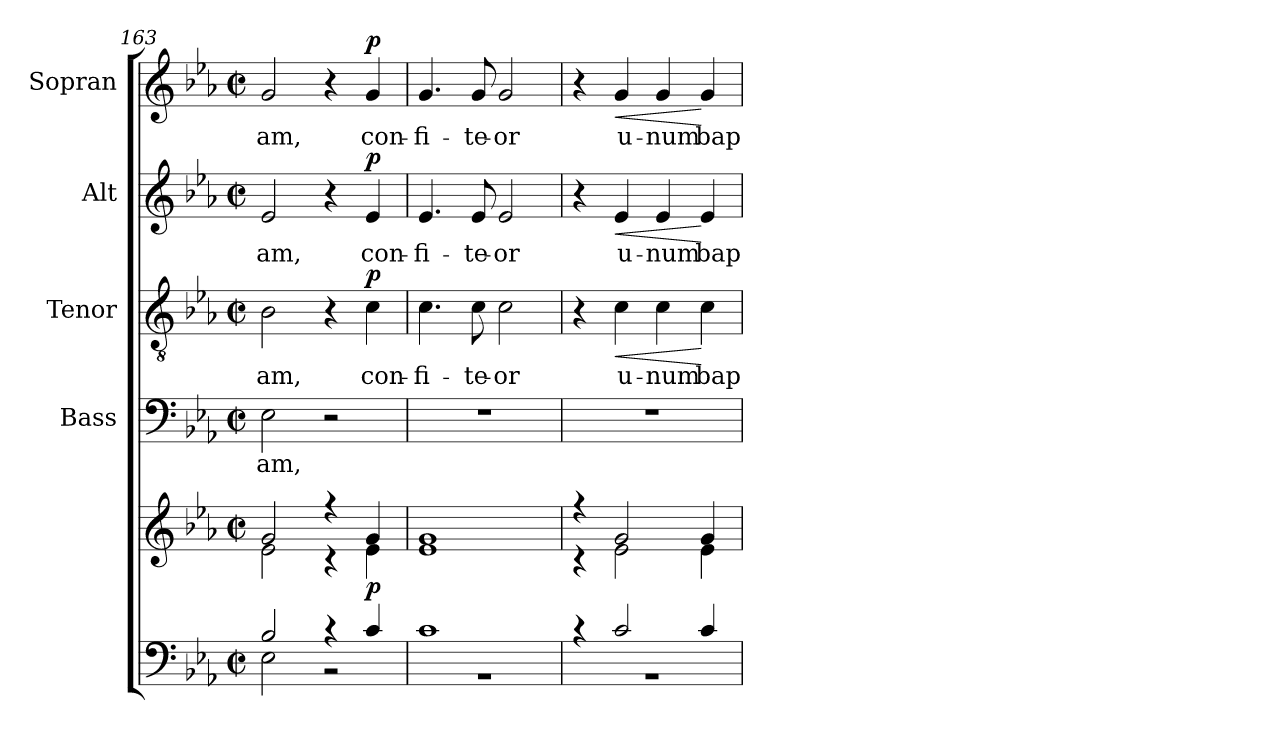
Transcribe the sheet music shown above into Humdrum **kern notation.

**kern	**kern	**dynam	**kern	**text	**kern	**text	**dynam	**kern	**text	**dynam	**kern	**text	**dynam
*part5	*part5	*part5	*part4	*part4	*part3	*part3	*part3	*part2	*part2	*part2	*part1	*part1	*part1
*staff6	*staff5	*staff5/6	*staff4	*staff4	*staff3	*staff3	*staff3	*staff2	*staff2	*staff2	*staff1	*staff1	*staff1
*	*	*	*I"Bass	*	*I"Tenor	*	*	*I"Alt	*	*	*I"Sopran	*	*
*	*	*	*I'B.	*	*I'T.	*	*	*I'A.	*	*	*I'S.	*	*
*clefF4	*clefG2	*	*clefF4	*	*clefGv2	*	*	*clefG2	*	*	*clefG2	*	*
*k[b-e-a-]	*k[b-e-a-]	*	*k[b-e-a-]	*	*k[b-e-a-]	*	*	*k[b-e-a-]	*	*	*k[b-e-a-]	*	*
*E-:	*E-:	*	*E-:	*	*E-:	*	*	*E-:	*	*	*E-:	*	*
*M2/2	*M2/2	*	*M2/2	*	*M2/2	*	*	*M2/2	*	*	*M2/2	*	*
*met(c|)	*met(c|)	*	*met(c|)	*	*met(c|)	*	*	*met(c|)	*	*	*met(c|)	*	*
=163	=163	=163	=163	=163	=163	=163	=163	=163	=163	=163	=163	=163	=163
*^	*^	*	*	*	*	*	*	*	*	*	*	*	*
!	!	!	!	!	!	!LO:LY:b	!	!LO:LY:b	!	!	!LO:LY:b	!	!	!LO:LY:b	!
2B-/	2E-\	2g/	2e-\	.	2E-\	-am,	2B-\	-am,	.	2e-/	-am,	.	2g/	-am,	.
4rc	2rBB	4r	4r	.	2r	.	4r	.	.	4r	.	.	4r	.	.
!	!	!	!	!LO:DY:b	!	!	!	!LO:LY:b	!LO:DY:a	!	!LO:LY:b	!LO:DY:a	!	!LO:LY:b	!LO:DY:a
4c/	.	4g/	4e-\	p	.	.	4c\	con-	p	4e-/	con-	p	4g/	con-	p
!!LO:PB:g=z
=164	=164	=164	=164	=164	=164	=164	=164	=164	=164	=164	=164	=164	=164	=164	=164
!	!	!	!	!	!	!	!	!LO:LY:b	!	!	!LO:LY:b	!	!	!LO:LY:b	!
1c	1rBB	1g	1e-	.	1r	.	4.c\	-fi-	.	4.e-/	-fi-	.	4.g/	-fi-	.
!	!	!	!	!	!	!	!	!LO:LY:b	!	!	!LO:LY:b	!	!	!LO:LY:b	!
.	.	.	.	.	.	.	8c\	-te-	.	8e-/	-te-	.	8g/	-te-	.
!	!	!	!	!	!	!	!	!LO:LY:b	!	!	!LO:LY:b	!	!	!LO:LY:b	!
.	.	.	.	.	.	.	2c\	-or	.	2e-/	-or	.	2g/	-or	.
=165	=165	=165	=165	=165	=165	=165	=165	=165	=165	=165	=165	=165	=165	=165	=165
4rc	1rBB	4r	4r	.	1r	.	4r	.	.	4r	.	.	4r	.	.
!	!	!	!	!	!	!	!	!LO:LY:b	!LO:HP:b	!	!LO:LY:b	!LO:HP:b	!	!LO:LY:b	!LO:HP:b
2c/	.	2g/	2e-\	.	.	.	4c\	u-	<	4e-/	u-	<	4g/	u-	<
!	!	!	!	!	!	!	!	!LO:LY:b	!	!	!LO:LY:b	!	!	!LO:LY:b	!
.	.	.	.	.	.	.	4c\	-num	.	4e-/	-num	.	4g/	-num	.
!	!	!	!	!	!	!	!	!LO:LY:b	!	!	!LO:LY:b	!	!	!LO:LY:b	!
4c/	.	4g/	4e-\	.	.	.	4c\	bap-	[	4e-/	bap-	[	4g/	bap-	[
*v	*v	*	*	*	*	*	*	*	*	*	*	*	*	*	*
*	*v	*v	*	*	*	*	*	*	*	*	*	*	*	*
=	=	=	=	=	=	=	=	=	=	=	=	=	=
*-	*-	*-	*-	*-	*-	*-	*-	*-	*-	*-	*-	*-	*-
